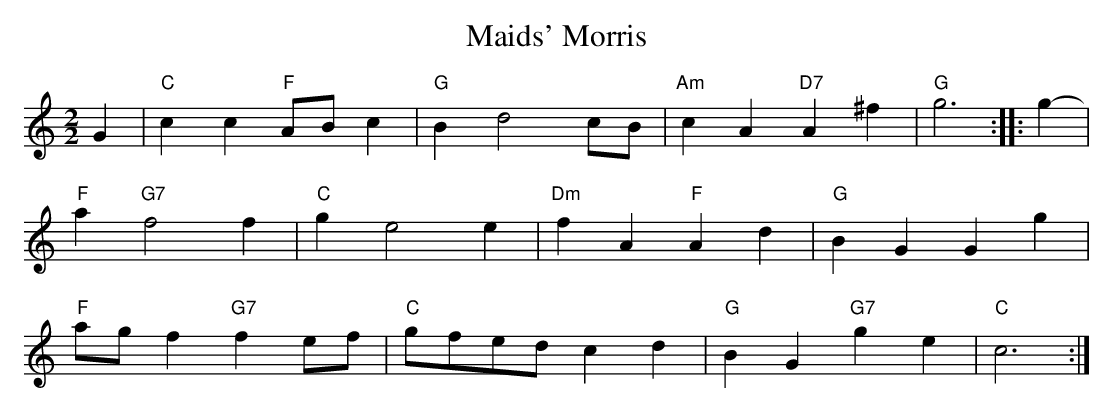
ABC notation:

X:1
T:Maids' Morris
M:2/2
L:1/4
K:C
G | "C"cc "F"A/2B/2c | "G"B d2 c/2B/2 | "Am"cA "D7"A^f | "G"g3 :: \
g-| "F"a "G7"f2 f-| "C"g e2 e-| "Dm"fA "F"Ad | "G"BG Gg | \
"F"a/2g/2f "G7"fe/2f/2 | "C"g/2f/2e/2d/2 cd | "G"BG "G7"ge | "C"c3 :|
